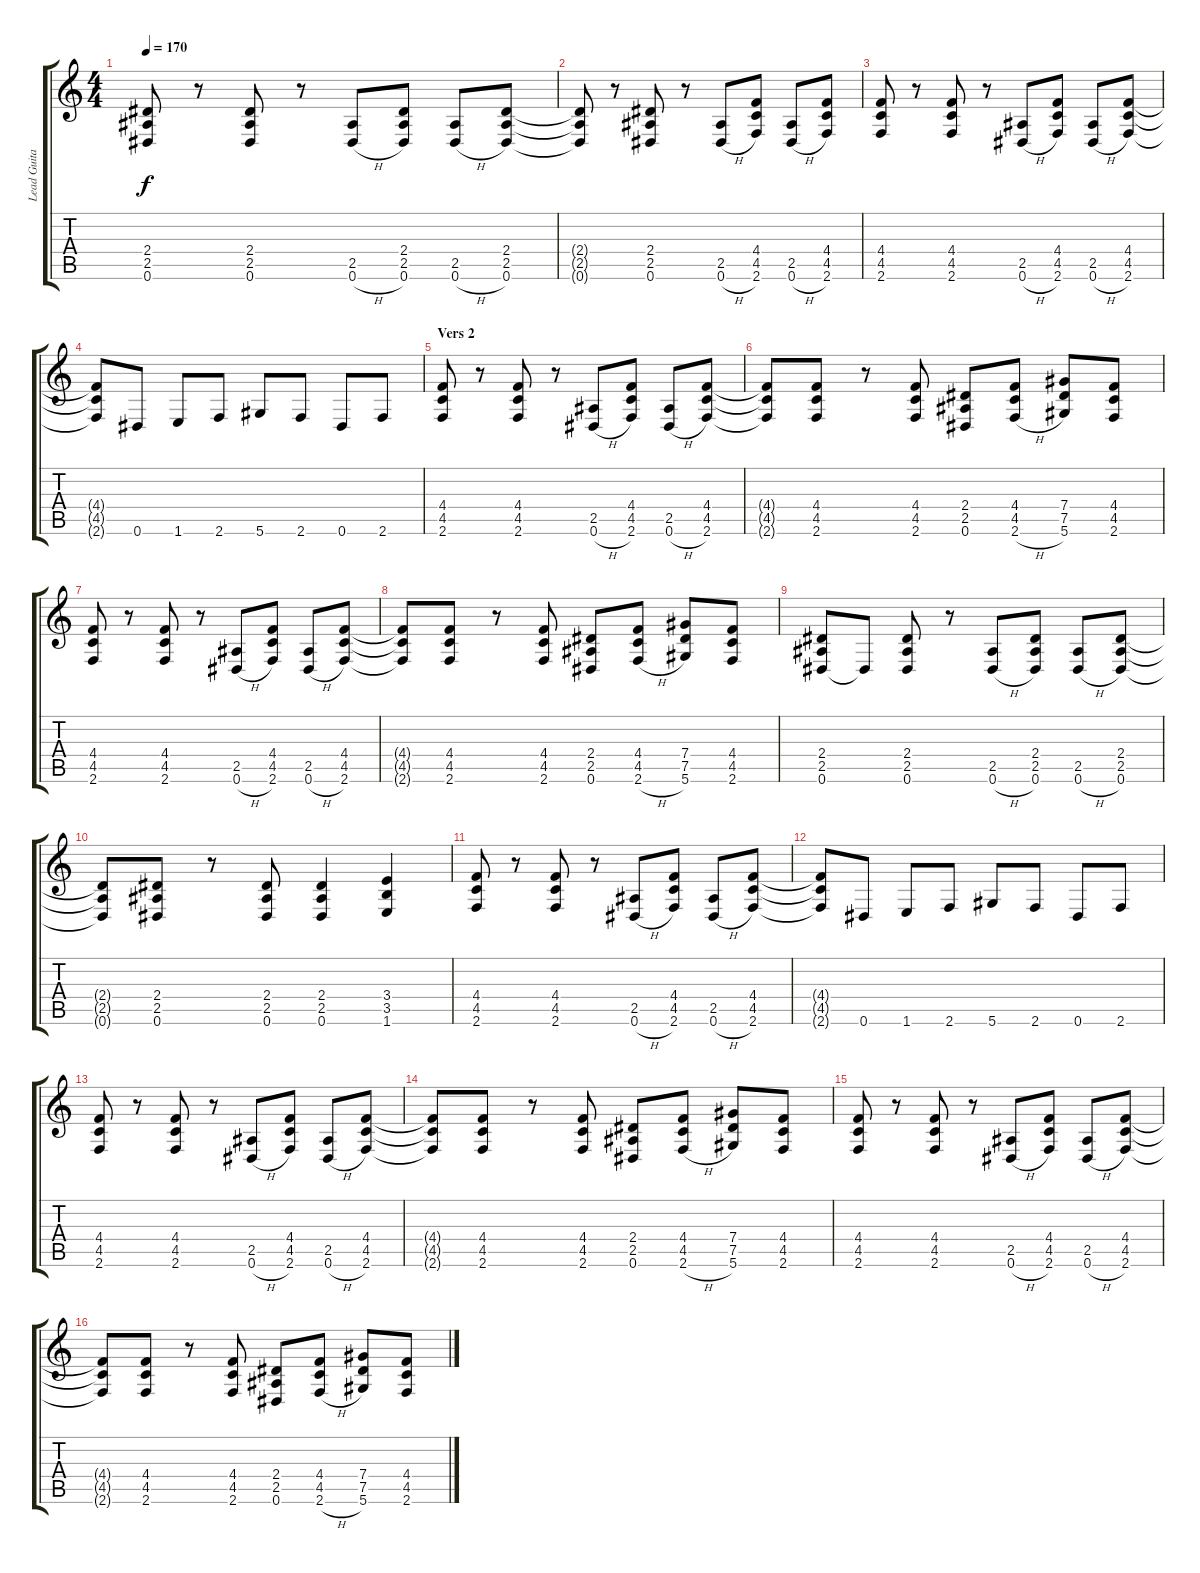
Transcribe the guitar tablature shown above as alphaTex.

\track ("Lead Guitar" "Lead Guita") {instrument distortionguitar}
\staff {score tabs}
\tuning (Eb4 Bb3 Gb3 Db3 Ab2 Eb2) {hide}
\ts (4 4)
\tempo 170
\clef g2
\ks c
(2.4 2.5 0.6).8{dy f} r.8 (2.4 2.5 0.6).8 r.8 (2.5 0.6{h}).8 (2.4 2.5 0.6).8 (2.5 0.6{h}).8 (2.4 2.5 0.6).8 |
(2.4{t} 2.5{t} 0.6{t}).8 r.8 (2.4 2.5 0.6).8 r.8 (2.5 0.6{h}).8 (4.4 4.5 2.6).8 (2.5 0.6{h}).8 (4.4 4.5 2.6).8 |
(4.4 4.5 2.6).8 r.8 (4.4 4.5 2.6).8 r.8 (2.5 0.6{h}).8 (4.4 4.5 2.6).8 (2.5 0.6{h}).8 (4.4 4.5 2.6).8 |
(4.4{t} 4.5{t} 2.6{t}).8 0.6.8 1.6.8 2.6.8 5.6.8 2.6.8 0.6.8 2.6.8 |
\section ("" "Vers 2")
(4.4 4.5 2.6).8 r.8 (4.4 4.5 2.6).8 r.8 (2.5 0.6{h}).8 (4.4 4.5 2.6).8 (2.5 0.6{h}).8 (4.4 4.5 2.6).8 |
(4.4{t} 4.5{t} 2.6{t}).8 (4.4 4.5 2.6).8 r.8 (4.4 4.5 2.6).8 (2.4 2.5 0.6).8 (4.4 4.5 2.6{h}).8 (7.4 7.5 5.6).8 (4.4 4.5 2.6).8 |
(4.4 4.5 2.6).8 r.8 (4.4 4.5 2.6).8 r.8 (2.5 0.6{h}).8 (4.4 4.5 2.6).8 (2.5 0.6{h}).8 (4.4 4.5 2.6).8 |
(4.4{t} 4.5{t} 2.6{t}).8 (4.4 4.5 2.6).8 r.8 (4.4 4.5 2.6).8 (2.4 2.5 0.6).8 (4.4 4.5 2.6{h}).8 (7.4 7.5 5.6).8 (4.4 4.5 2.6).8 |
(2.4 2.5 0.6).8 0.6{t}.8 (2.4 2.5 0.6).8 r.8 (2.5 0.6{h}).8 (2.4 2.5 0.6).8 (2.5 0.6{h}).8 (2.4 2.5 0.6).8 |
(2.4{t} 2.5{t} 0.6{t}).8 (2.4 2.5 0.6).8 r.8 (2.4 2.5 0.6).8 (2.4 2.5 0.6).4 (3.4 3.5 1.6).4 |
(4.4 4.5 2.6).8 r.8 (4.4 4.5 2.6).8 r.8 (2.5 0.6{h}).8 (4.4 4.5 2.6).8 (2.5 0.6{h}).8 (4.4 4.5 2.6).8 |
(4.4{t} 4.5{t} 2.6{t}).8 0.6.8 1.6.8 2.6.8 5.6.8 2.6.8 0.6.8 2.6.8 |
(4.4 4.5 2.6).8 r.8 (4.4 4.5 2.6).8 r.8 (2.5 0.6{h}).8 (4.4 4.5 2.6).8 (2.5 0.6{h}).8 (4.4 4.5 2.6).8 |
(4.4{t} 4.5{t} 2.6{t}).8 (4.4 4.5 2.6).8 r.8 (4.4 4.5 2.6).8 (2.4 2.5 0.6).8 (4.4 4.5 2.6{h}).8 (7.4 7.5 5.6).8 (4.4 4.5 2.6).8 |
(4.4 4.5 2.6).8 r.8 (4.4 4.5 2.6).8 r.8 (2.5 0.6{h}).8 (4.4 4.5 2.6).8 (2.5 0.6{h}).8 (4.4 4.5 2.6).8 |
(4.4{t} 4.5{t} 2.6{t}).8 (4.4 4.5 2.6).8 r.8 (4.4 4.5 2.6).8 (2.4 2.5 0.6).8 (4.4 4.5 2.6{h}).8 (7.4 7.5 5.6).8 (4.4 4.5 2.6).8
